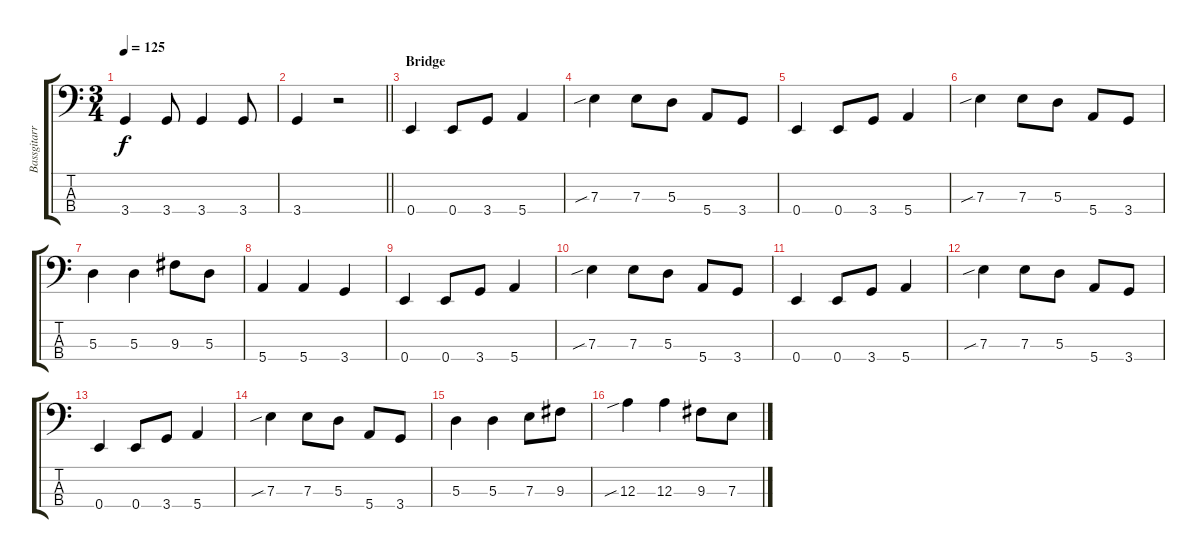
\track ("Bassgitarren" "Bassgitarr") {instrument electricbassfinger}
\staff {score tabs}
\tuning (G2 D2 A1 E1) {hide}
\ts (3 4)
\tempo 125
\clef f4
\ks c
3.4.4{dy f} 3.4.8 3.4.4 3.4.8 |
\barLineRight lightlight
3.4.4 r.2 |
\section ("" "Bridge")
0.4.4 0.4.8 3.4.8 5.4.4 |
7.3{sib}.4 7.3.8 5.3.8 5.4.8 3.4.8 |
0.4.4 0.4.8 3.4.8 5.4.4 |
7.3{sib}.4 7.3.8 5.3.8 5.4.8 3.4.8 |
5.3.4 5.3.4 9.3.8 5.3.8 |
5.4.4 5.4.4 3.4.4 |
0.4.4 0.4.8 3.4.8 5.4.4 |
7.3{sib}.4 7.3.8 5.3.8 5.4.8 3.4.8 |
0.4.4 0.4.8 3.4.8 5.4.4 |
7.3{sib}.4 7.3.8 5.3.8 5.4.8 3.4.8 |
0.4.4 0.4.8 3.4.8 5.4.4 |
7.3{sib}.4 7.3.8 5.3.8 5.4.8 3.4.8 |
5.3.4 5.3.4 7.3.8 9.3.8 |
12.3{sib}.4 12.3.4 9.3.8 7.3.8
